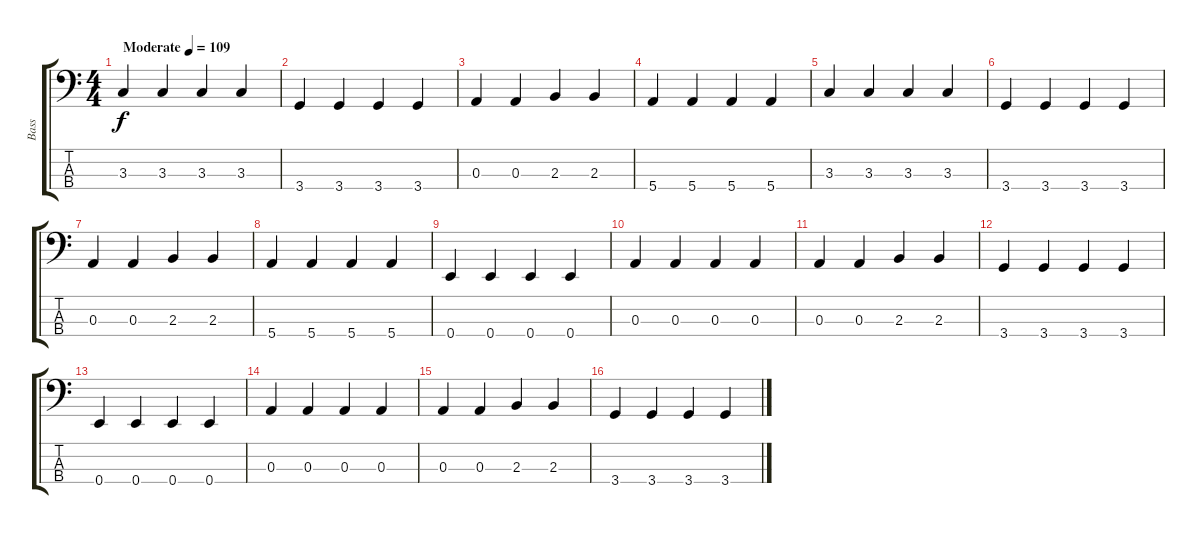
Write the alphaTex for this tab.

\track ("Bass" "Bass") {instrument electricbasspick}
\staff {score tabs}
\tuning (G2 D2 A1 E1) {hide}
\ts (4 4)
\tempo (109 "Moderate")
\clef f4
\ks c
3.3.4{dy f instrument electricbasspick} 3.3.4 3.3.4 3.3.4 |
3.4.4 3.4.4 3.4.4 3.4.4 |
0.3.4 0.3.4 2.3.4 2.3.4 |
5.4.4 5.4.4 5.4.4 5.4.4 |
3.3.4 3.3.4 3.3.4 3.3.4 |
3.4.4 3.4.4 3.4.4 3.4.4 |
0.3.4 0.3.4 2.3.4 2.3.4 |
5.4.4 5.4.4 5.4.4 5.4.4 |
0.4.4 0.4.4 0.4.4 0.4.4 |
0.3.4 0.3.4 0.3.4 0.3.4 |
0.3.4 0.3.4 2.3.4 2.3.4 |
3.4.4 3.4.4 3.4.4 3.4.4 |
0.4.4 0.4.4 0.4.4 0.4.4 |
0.3.4 0.3.4 0.3.4 0.3.4 |
0.3.4 0.3.4 2.3.4 2.3.4 |
3.4.4 3.4.4 3.4.4 3.4.4
